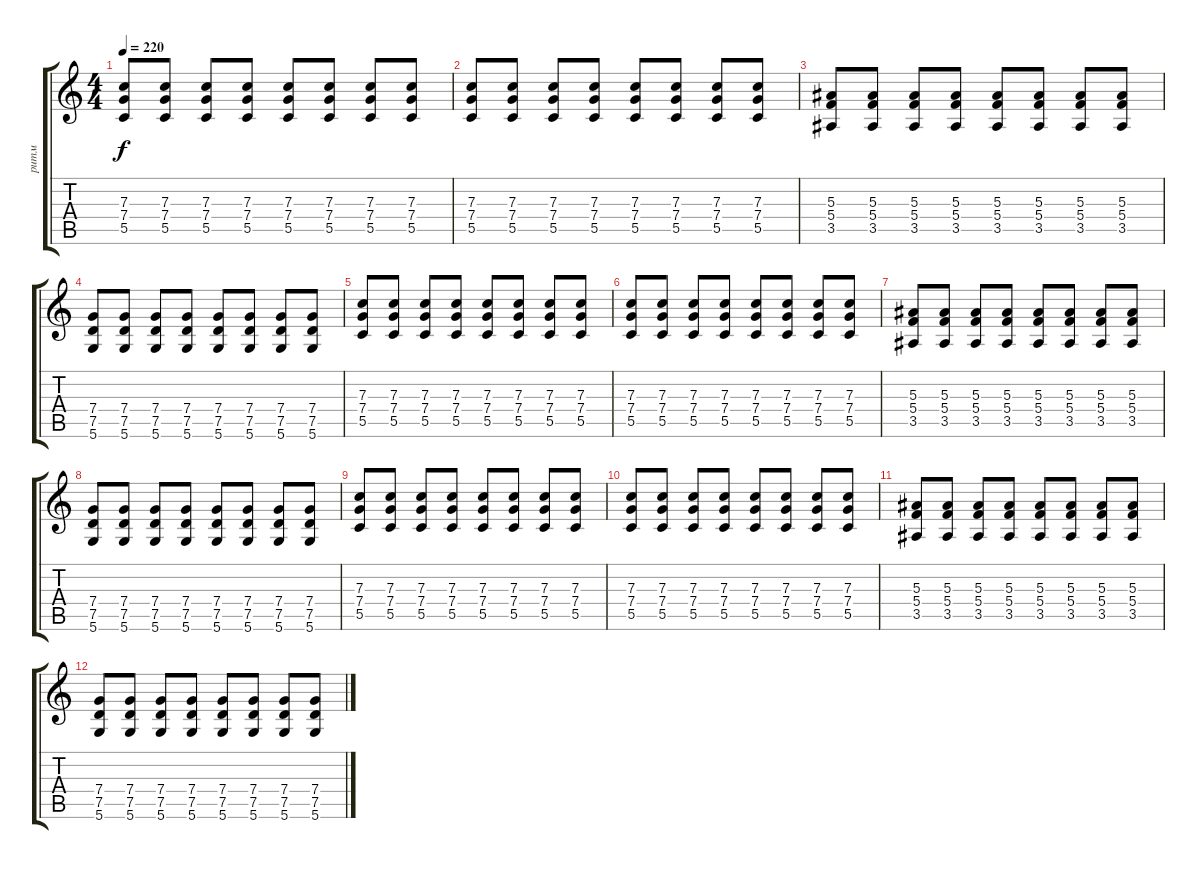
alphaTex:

\track ("ритм" "ритм") {instrument acousticguitarsteel}
\staff {score tabs}
\tuning (D4 A3 F3 C3 G2 D2) {hide}
\ts (4 4)
\tempo 220
\clef g2
\ks c
(7.3 7.4 5.5).8{dy f} (7.3 7.4 5.5).8 (7.3 7.4 5.5).8 (7.3 7.4 5.5).8 (7.3 7.4 5.5).8 (7.3 7.4 5.5).8 (7.3 7.4 5.5).8 (7.3 7.4 5.5).8 |
(7.3 7.4 5.5).8 (7.3 7.4 5.5).8 (7.3 7.4 5.5).8 (7.3 7.4 5.5).8 (7.3 7.4 5.5).8 (7.3 7.4 5.5).8 (7.3 7.4 5.5).8 (7.3 7.4 5.5).8 |
(5.3 5.4 3.5).8 (5.3 5.4 3.5).8 (5.3 5.4 3.5).8 (5.3 5.4 3.5).8 (5.3 5.4 3.5).8 (5.3 5.4 3.5).8 (5.3 5.4 3.5).8 (5.3 5.4 3.5).8 |
(7.4 7.5 5.6).8 (7.4 7.5 5.6).8 (7.4 7.5 5.6).8 (7.4 7.5 5.6).8 (7.4 7.5 5.6).8 (7.4 7.5 5.6).8 (7.4 7.5 5.6).8 (7.4 7.5 5.6).8 |
(7.3 7.4 5.5).8 (7.3 7.4 5.5).8 (7.3 7.4 5.5).8 (7.3 7.4 5.5).8 (7.3 7.4 5.5).8 (7.3 7.4 5.5).8 (7.3 7.4 5.5).8 (7.3 7.4 5.5).8 |
(7.3 7.4 5.5).8 (7.3 7.4 5.5).8 (7.3 7.4 5.5).8 (7.3 7.4 5.5).8 (7.3 7.4 5.5).8 (7.3 7.4 5.5).8 (7.3 7.4 5.5).8 (7.3 7.4 5.5).8 |
(5.3 5.4 3.5).8 (5.3 5.4 3.5).8 (5.3 5.4 3.5).8 (5.3 5.4 3.5).8 (5.3 5.4 3.5).8 (5.3 5.4 3.5).8 (5.3 5.4 3.5).8 (5.3 5.4 3.5).8 |
(7.4 7.5 5.6).8 (7.4 7.5 5.6).8 (7.4 7.5 5.6).8 (7.4 7.5 5.6).8 (7.4 7.5 5.6).8 (7.4 7.5 5.6).8 (7.4 7.5 5.6).8 (7.4 7.5 5.6).8 |
(7.3 7.4 5.5).8 (7.3 7.4 5.5).8 (7.3 7.4 5.5).8 (7.3 7.4 5.5).8 (7.3 7.4 5.5).8 (7.3 7.4 5.5).8 (7.3 7.4 5.5).8 (7.3 7.4 5.5).8 |
(7.3 7.4 5.5).8 (7.3 7.4 5.5).8 (7.3 7.4 5.5).8 (7.3 7.4 5.5).8 (7.3 7.4 5.5).8 (7.3 7.4 5.5).8 (7.3 7.4 5.5).8 (7.3 7.4 5.5).8 |
(5.3 5.4 3.5).8 (5.3 5.4 3.5).8 (5.3 5.4 3.5).8 (5.3 5.4 3.5).8 (5.3 5.4 3.5).8 (5.3 5.4 3.5).8 (5.3 5.4 3.5).8 (5.3 5.4 3.5).8 |
(7.4 7.5 5.6).8 (7.4 7.5 5.6).8 (7.4 7.5 5.6).8 (7.4 7.5 5.6).8 (7.4 7.5 5.6).8 (7.4 7.5 5.6).8 (7.4 7.5 5.6).8 (7.4 7.5 5.6).8
